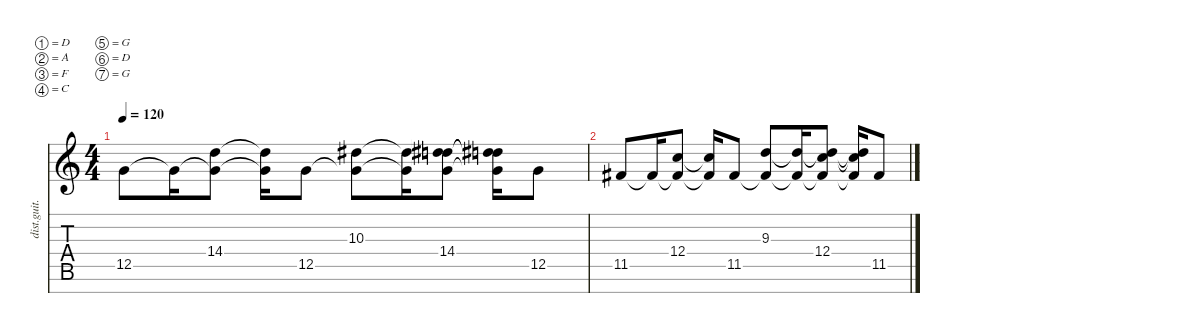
\defaultSystemsLayout 4
\hideDynamics
\bracketExtendMode nobrackets
\otherSystemsTrackNameOrientation horizontal
\track ("lead" "dist.guit.") {instrument distortionguitar}
\staff {score tabs}
\tuning (D4 A3 F3 C3 G2 D2 G1)
\ts (4 4)
\tempo 120
\clef g2
\ks c
12.5.8{dy mf beam Down} 12.5{t}.16{beam Down} (14.4 12.5{t}).8{beam Down} (14.4{t} 12.5{t}).16{beam Down} 12.5.8{beam Down} (10.3{acc #} 12.5{t}).8{beam Down} (10.3{t acc #} 12.5{t}).16{beam Down} (14.4 10.3{t acc #} 12.5{t}).8{beam Down} (14.4{t} 10.3{t acc #} 12.5{t}).16{beam Down} 12.5.8{beam Down} |
11.5{acc #}.8{beam Up} 11.5{t acc #}.16{beam Up} (12.4 11.5{t acc #}).8{beam Up} (12.4{t} 11.5{t acc #}).16{beam Up} 11.5{acc #}.8{beam Up} (9.3 11.5{t acc #}).8{beam Up} (9.3{t} 11.5{t acc #}).16{beam Up} (12.4 9.3{t} 11.5{t acc #}).8{beam Up} (12.4{t} 9.3{t} 11.5{t acc #}).16{beam Up} 11.5{acc #}.8{beam Up}
